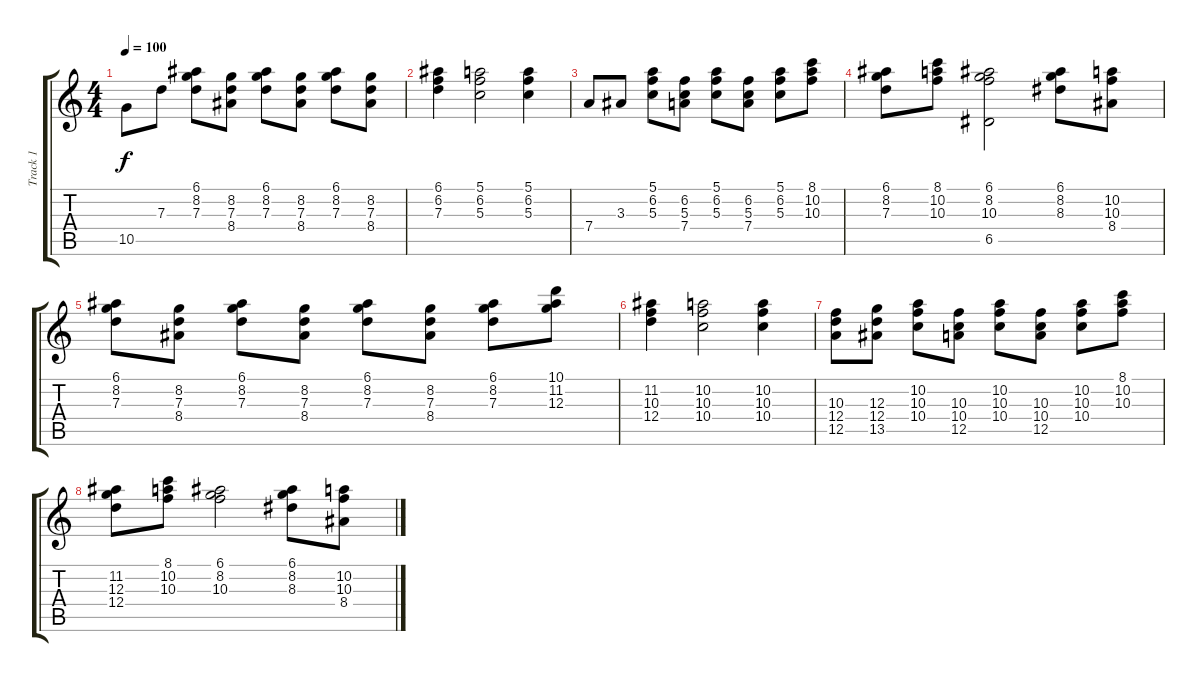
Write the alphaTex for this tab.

\track ("Track 1" "Track 1") {instrument acousticguitarnylon}
\staff {score tabs}
\tuning (E4 B3 G3 D3 A2 E2) {hide}
\ts (4 4)
\tempo 100
\clef g2
\ks c
10.5.8{dy f} 7.3.8 (6.1 8.2 7.3).8 (8.2 7.3 8.4).8 (6.1 8.2 7.3).8 (8.2 7.3 8.4).8 (6.1 8.2 7.3).8 (8.2 7.3 8.4).8 |
(6.1 6.2 7.3).4 (5.1 6.2 5.3).2 (5.1 6.2 5.3).4 |
7.4.8 3.3.8 (5.1 6.2 5.3).8 (6.2 5.3 7.4).8 (5.1 6.2 5.3).8 (6.2 5.3 7.4).8 (5.1 6.2 5.3).8 (8.1 10.2 10.3).8 |
(6.1 8.2 7.3).8 (8.1 10.2 10.3).8 (6.1 8.2 10.3 6.5).2 (6.1 8.2 8.3).8 (10.2 10.3 8.4).8 |
(6.1 8.2 7.3).8 (8.2 7.3 8.4).8{volume 0} (6.1 8.2 7.3).8 (8.2 7.3 8.4).8 (6.1 8.2 7.3).8 (8.2 7.3 8.4).8 (6.1 8.2 7.3).8 (10.1 11.2 12.3).8 |
(11.2 10.3 12.4).4 (10.2 10.3 10.4).2 (10.2 10.3 10.4).4 |
(10.3 12.4 12.5).8 (12.3 12.4 13.5).8 (10.2 10.3 10.4).8 (10.3 10.4 12.5).8 (10.2 10.3 10.4).8 (10.3 10.4 12.5).8 (10.2 10.3 10.4).8 (8.1 10.2 10.3).8 |
(11.2 12.3 12.4).8 (8.1 10.2 10.3).8 (6.1 8.2 10.3).2 (6.1 8.2 8.3).8 (10.2 10.3 8.4).8
